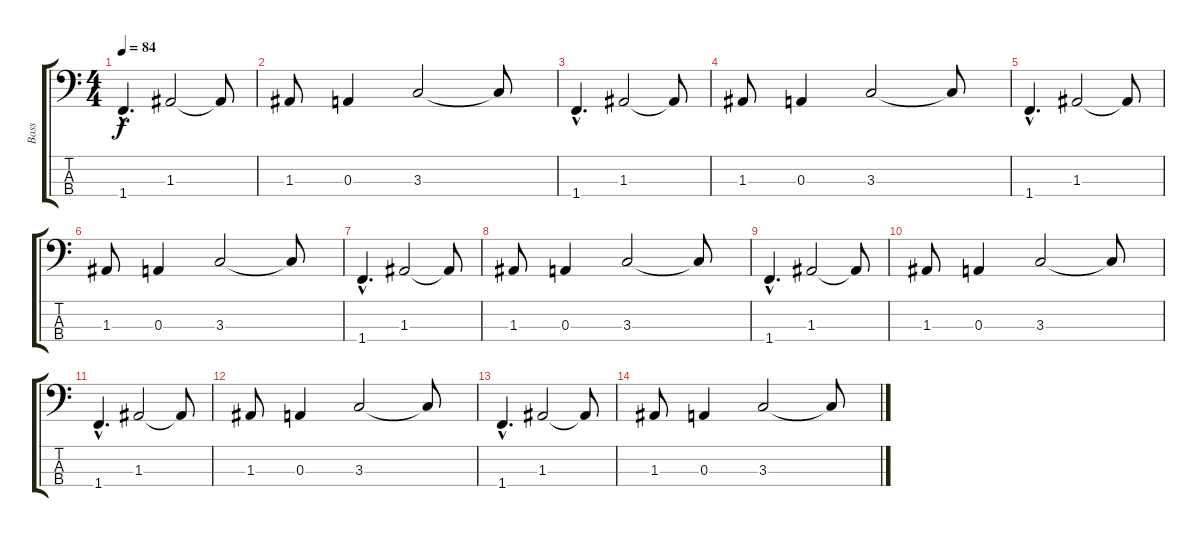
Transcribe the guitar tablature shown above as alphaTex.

\track ("Bass" "Bass") {instrument electricbassfinger}
\staff {score tabs}
\tuning (G2 D2 A1 E1) {hide}
\ts (4 4)
\tempo 84
\clef f4
\ks c
1.4{hac}.4{d dy f} 1.3.2 1.3{t}.8 |
1.3.8 0.3.4 3.3.2 3.3{t}.8 |
1.4{hac}.4{d} 1.3.2 1.3{t}.8 |
1.3.8 0.3.4 3.3.2 3.3{t}.8 |
1.4{hac}.4{d volume 14} 1.3.2 1.3{t}.8 |
1.3.8 0.3.4 3.3.2 3.3{t}.8 |
1.4{hac}.4{d volume 12} 1.3.2 1.3{t}.8 |
1.3.8{volume 13} 0.3.4 3.3.2 3.3{t}.8 |
1.4{hac}.4{d volume 12} 1.3.2 1.3{t}.8 |
1.3.8{volume 9} 0.3.4 3.3.2 3.3{t}.8 |
1.4{hac}.4{d volume 7} 1.3.2 1.3{t}.8 |
1.3.8{volume 5} 0.3.4 3.3.2 3.3{t}.8 |
1.4{hac}.4{d volume 3} 1.3.2 1.3{t}.8 |
1.3.8{volume 2} 0.3.4 3.3.2 3.3{t}.8
